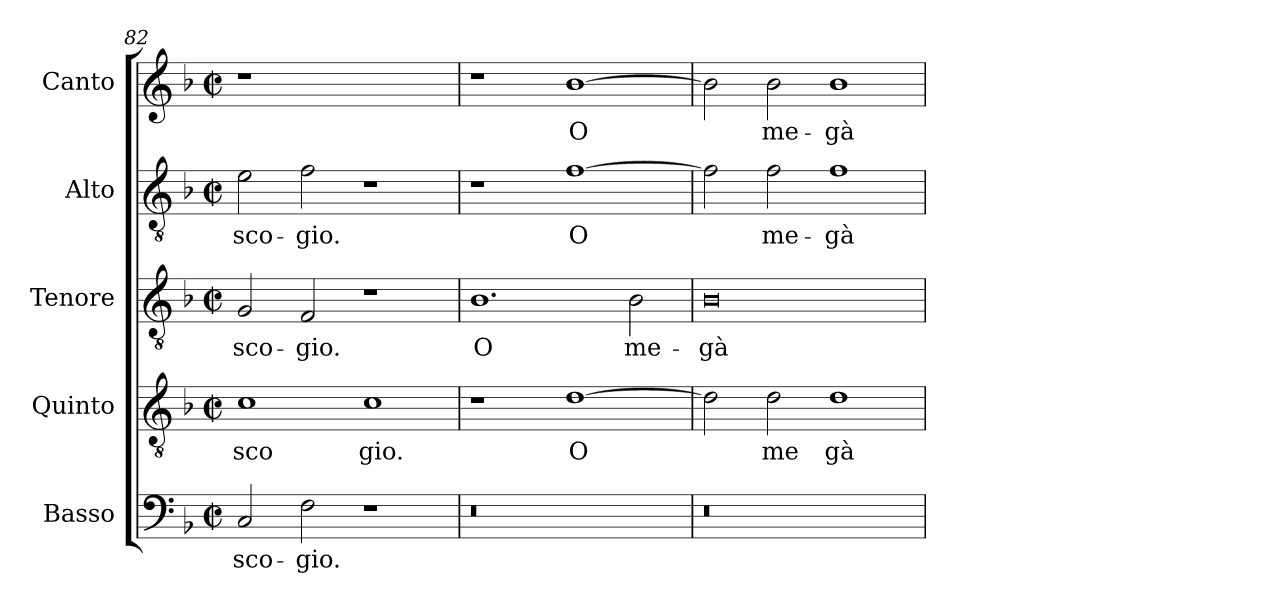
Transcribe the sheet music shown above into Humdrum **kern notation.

**kern	**text	**kern	**text	**kern	**text	**kern	**text	**kern	**text
*part5	*part5	*part4	*part4	*part3	*part3	*part2	*part2	*part1	*part1
*staff5	*staff5	*staff4	*staff4	*staff3	*staff3	*staff2	*staff2	*staff1	*staff1
*I"Basso	*	*I"Quinto	*	*I"Tenore	*	*I"Alto	*	*I"Canto	*
*I'Basso	*	*I'Quinto	*	*I'Tenore	*	*I'Alto	*	*I'Canto	*
!!LO:PB:g=z
*clefF4	*	*clefGv2	*	*clefGv2	*	*clefGv2	*	*clefG2	*
*k[b-]	*	*k[b-]	*	*k[b-]	*	*k[b-]	*	*k[b-]	*
*F:	*	*F:	*	*F:	*	*F:	*	*F:	*
*M2/2	*	*M2/2	*	*M2/2	*	*M2/2	*	*M2/2	*
*met(c|)	*	*met(c|)	*	*met(c|)	*	*met(c|)	*	*met(c|)	*
=82	=82	=82	=82	=82	=82	=82	=82	=82	=82
!	!LO:LY:b:cj	!	!LO:LY:b:cj	!	!LO:LY:b:cj	!	!LO:LY:b:cj	!	!
2C/	sco-	1c	sco	2G/	sco-	2e\	sco-	1r	.
!	!LO:LY:b:cj	!	!	!	!LO:LY:b:cj	!	!LO:LY:b:cj	!	!
2F\	-gio.	.	.	2F/	-gio.	2f\	-gio.	.	.
!	!	!	!LO:LY:b:cj	!	!	!	!	!	!
1r	.	1c	gio.	1r	.	1r	.	1ryy	.
=83	=83	=83	=83	=83	=83	=83	=83	=83	=83
!	!	!	!	!	!LO:LY:b:cj	!	!	!	!
0r	.	1r	.	1.B-	O	1r	.	1r	.
!	!	!	!LO:LY:b:cj	!	!	!	!LO:LY:b:cj	!	!LO:LY:b:cj
.	.	[>1d	O	.	.	[>1f	O	[>1b-	O
!	!	!	!	!	!LO:LY:b:cj	!	!	!	!
.	.	.	.	2B-\	me-	.	.	.	.
=84	=84	=84	=84	=84	=84	=84	=84	=84	=84
!	!	!	!LO:LY:b:cj	!	!LO:LY:b:cj	!	!LO:LY:b:cj	!	!LO:LY:b:cj
0r	.	2d\]	.	0B-	-gà-	2f\]	.	2b-\]	.
!	!	!	!LO:LY:b:cj	!	!	!	!LO:LY:b:cj	!	!LO:LY:b:cj
.	.	2d\	me	.	.	2f\	me-	2b-\	me-
!	!	!	!LO:LY:b:cj	!	!	!	!LO:LY:b:cj	!	!LO:LY:b:cj
.	.	1d	gà	.	.	1f	-gà-	1b-	-gà-
=	=	=	=	=	=	=	=	=	=
*-	*-	*-	*-	*-	*-	*-	*-	*-	*-
